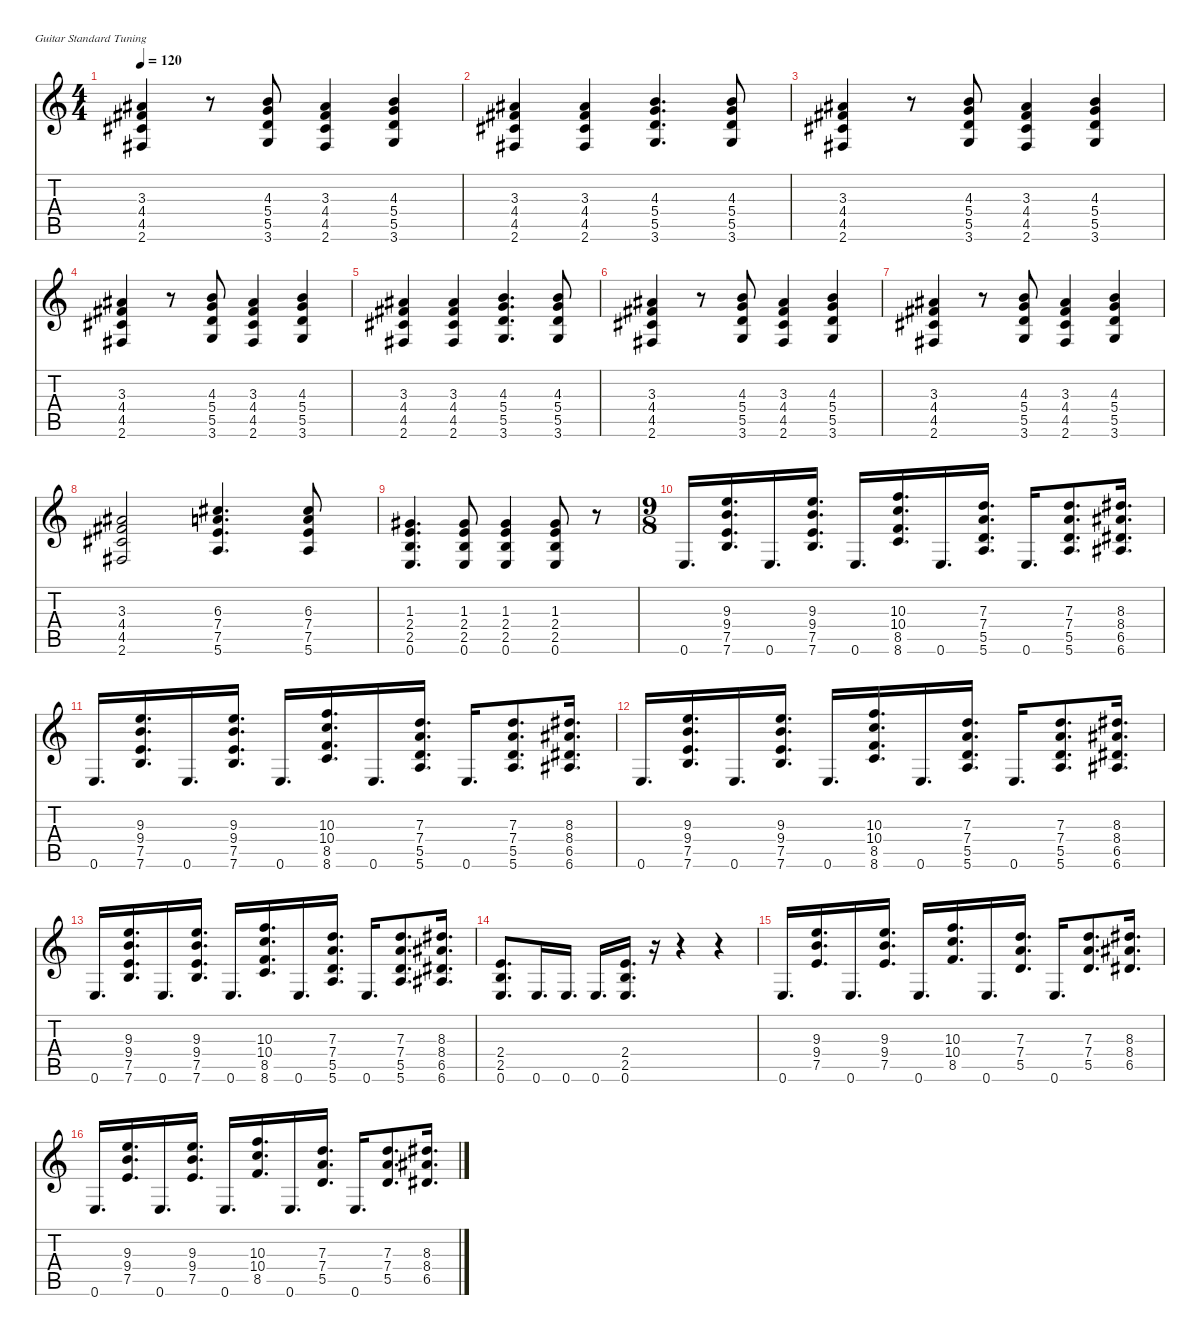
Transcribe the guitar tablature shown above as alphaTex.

\defaultSystemsLayout 4
\hideDynamics
\bracketExtendMode nobrackets
\singleTrackTrackNamePolicy hidden
\multiTrackTrackNamePolicy hidden
\otherSystemsTrackNameOrientation horizontal
\track ("Hetfield" "dist.guit.") {instrument distortionguitar}
\staff {score tabs}
\tuning (E4 B3 G3 D3 A2 E2)
\ts (4 4)
\tempo 120
\clef g2
\ks c
(3.3{acc #} 4.4{acc #} 4.5{acc #} 2.6{acc #}).4{dy f beam Up} r.8{beam Up} (4.3 5.4 5.5 3.6).8{beam Up} (3.3{acc #} 4.4{acc #} 4.5{acc #} 2.6{acc #}).4{beam Up} (4.3 5.4 5.5 3.6).4{beam Up} |
(3.3{acc #} 4.4{acc #} 4.5{acc #} 2.6{acc #}).4{beam Up} (3.3{acc #} 4.4{acc #} 4.5{acc #} 2.6{acc #}).4{beam Up} (4.3 5.4 5.5 3.6).4{d beam Up} (4.3 5.4 5.5 3.6).8{beam Up} |
(3.3{acc #} 4.4{acc #} 4.5{acc #} 2.6{acc #}).4{beam Up} r.8{beam Up} (4.3 5.4 5.5 3.6).8{beam Up} (3.3{acc #} 4.4{acc #} 4.5{acc #} 2.6{acc #}).4{beam Up} (4.3 5.4 5.5 3.6).4{beam Up} |
(3.3{acc #} 4.4{acc #} 4.5{acc #} 2.6{acc #}).4{beam Up} r.8{beam Up} (4.3 5.4 5.5 3.6).8{beam Up} (3.3{acc #} 4.4{acc #} 4.5{acc #} 2.6{acc #}).4{beam Up} (4.3 5.4 5.5 3.6).4{beam Up} |
(3.3{acc #} 4.4{acc #} 4.5{acc #} 2.6{acc #}).4{beam Up} (3.3{acc #} 4.4{acc #} 4.5{acc #} 2.6{acc #}).4{beam Up} (4.3 5.4 5.5 3.6).4{d beam Up} (4.3 5.4 5.5 3.6).8{beam Up} |
(3.3{acc #} 4.4{acc #} 4.5{acc #} 2.6{acc #}).4{beam Up} r.8{beam Up} (4.3 5.4 5.5 3.6).8{beam Up} (3.3{acc #} 4.4{acc #} 4.5{acc #} 2.6{acc #}).4{beam Up} (4.3 5.4 5.5 3.6).4{beam Up} |
(3.3{acc #} 4.4{acc #} 4.5{acc #} 2.6{acc #}).4{beam Up} r.8{beam Up} (4.3 5.4 5.5 3.6).8{beam Up} (3.3{acc #} 4.4{acc #} 4.5{acc #} 2.6{acc #}).4{beam Up} (4.3 5.4 5.5 3.6).4{beam Up} |
(3.3{acc #} 4.4{acc #} 4.5{acc #} 2.6{acc #}).2{beam Up} (6.3{acc #} 7.4 7.5 5.6).4{d beam Up} (6.3{acc #} 7.4 7.5 5.6).8{beam Up} |
(1.3{acc #} 2.4 2.5 0.6).4{d beam Up} (1.3{acc #} 2.4 2.5 0.6).8{beam Up} (1.3{acc #} 2.4 2.5 0.6).4{beam Up} (1.3{acc #} 2.4 2.5 0.6).8{beam Up} r.8{beam Up} |
\ts (9 8)
0.6.16{d beam Up} (9.3 9.4 7.5 7.6).16{d beam Up} 0.6.16{d beam Up} (9.3 9.4 7.5 7.6).16{d beam Up} 0.6.16{d beam Up} (10.3 10.4 8.5 8.6).16{d beam Up} 0.6.16{d beam Up} (7.3 7.4 5.5 5.6).16{d beam Up} 0.6.16{d beam Up} (7.3 7.4 5.5 5.6).8{d beam Up} (8.3{acc #} 8.4{acc #} 6.5{acc #} 6.6{acc #}).16{d beam Up} |
0.6.16{d beam Up} (9.3 9.4 7.5 7.6).16{d beam Up} 0.6.16{d beam Up} (9.3 9.4 7.5 7.6).16{d beam Up} 0.6.16{d beam Up} (10.3 10.4 8.5 8.6).16{d beam Up} 0.6.16{d beam Up} (7.3 7.4 5.5 5.6).16{d beam Up} 0.6.16{d beam Up} (7.3 7.4 5.5 5.6).8{d beam Up} (8.3{acc #} 8.4{acc #} 6.5{acc #} 6.6{acc #}).16{d beam Up} |
0.6.16{d beam Up} (9.3 9.4 7.5 7.6).16{d beam Up} 0.6.16{d beam Up} (9.3 9.4 7.5 7.6).16{d beam Up} 0.6.16{d beam Up} (10.3 10.4 8.5 8.6).16{d beam Up} 0.6.16{d beam Up} (7.3 7.4 5.5 5.6).16{d beam Up} 0.6.16{d beam Up} (7.3 7.4 5.5 5.6).8{d beam Up} (8.3{acc #} 8.4{acc #} 6.5{acc #} 6.6{acc #}).16{d beam Up} |
0.6.16{d beam Up} (9.3 9.4 7.5 7.6).16{d beam Up} 0.6.16{d beam Up} (9.3 9.4 7.5 7.6).16{d beam Up} 0.6.16{d beam Up} (10.3 10.4 8.5 8.6).16{d beam Up} 0.6.16{d beam Up} (7.3 7.4 5.5 5.6).16{d beam Up} 0.6.16{d beam Up} (7.3 7.4 5.5 5.6).8{d beam Up} (8.3{acc #} 8.4{acc #} 6.5{acc #} 6.6{acc #}).16{d beam Up} |
(2.4 2.5 0.6).8{d beam Up} 0.6.16{d beam Up} 0.6.16{d beam Up} 0.6.16{d beam Up} (2.4 2.5 0.6).16{d beam Up} r.16{beam Up} r.4{beam Up} r.4{beam Up} |
0.6.16{d beam Up} (9.3 9.4 7.5).16{d beam Up} 0.6.16{d beam Up} (9.3 9.4 7.5).16{d beam Up} 0.6.16{d beam Up} (10.3 10.4 8.5).16{d beam Up} 0.6.16{d beam Up} (7.3 7.4 5.5).16{d beam Up} 0.6.16{d beam Up} (7.3 7.4 5.5).8{d beam Up} (8.3{acc #} 8.4{acc #} 6.5{acc #}).16{d beam Up} |
0.6.16{d beam Up} (9.3 9.4 7.5).16{d beam Up} 0.6.16{d beam Up} (9.3 9.4 7.5).16{d beam Up} 0.6.16{d beam Up} (10.3 10.4 8.5).16{d beam Up} 0.6.16{d beam Up} (7.3 7.4 5.5).16{d beam Up} 0.6.16{d beam Up} (7.3 7.4 5.5).8{d beam Up} (8.3{acc #} 8.4{acc #} 6.5{acc #}).16{d beam Up}
